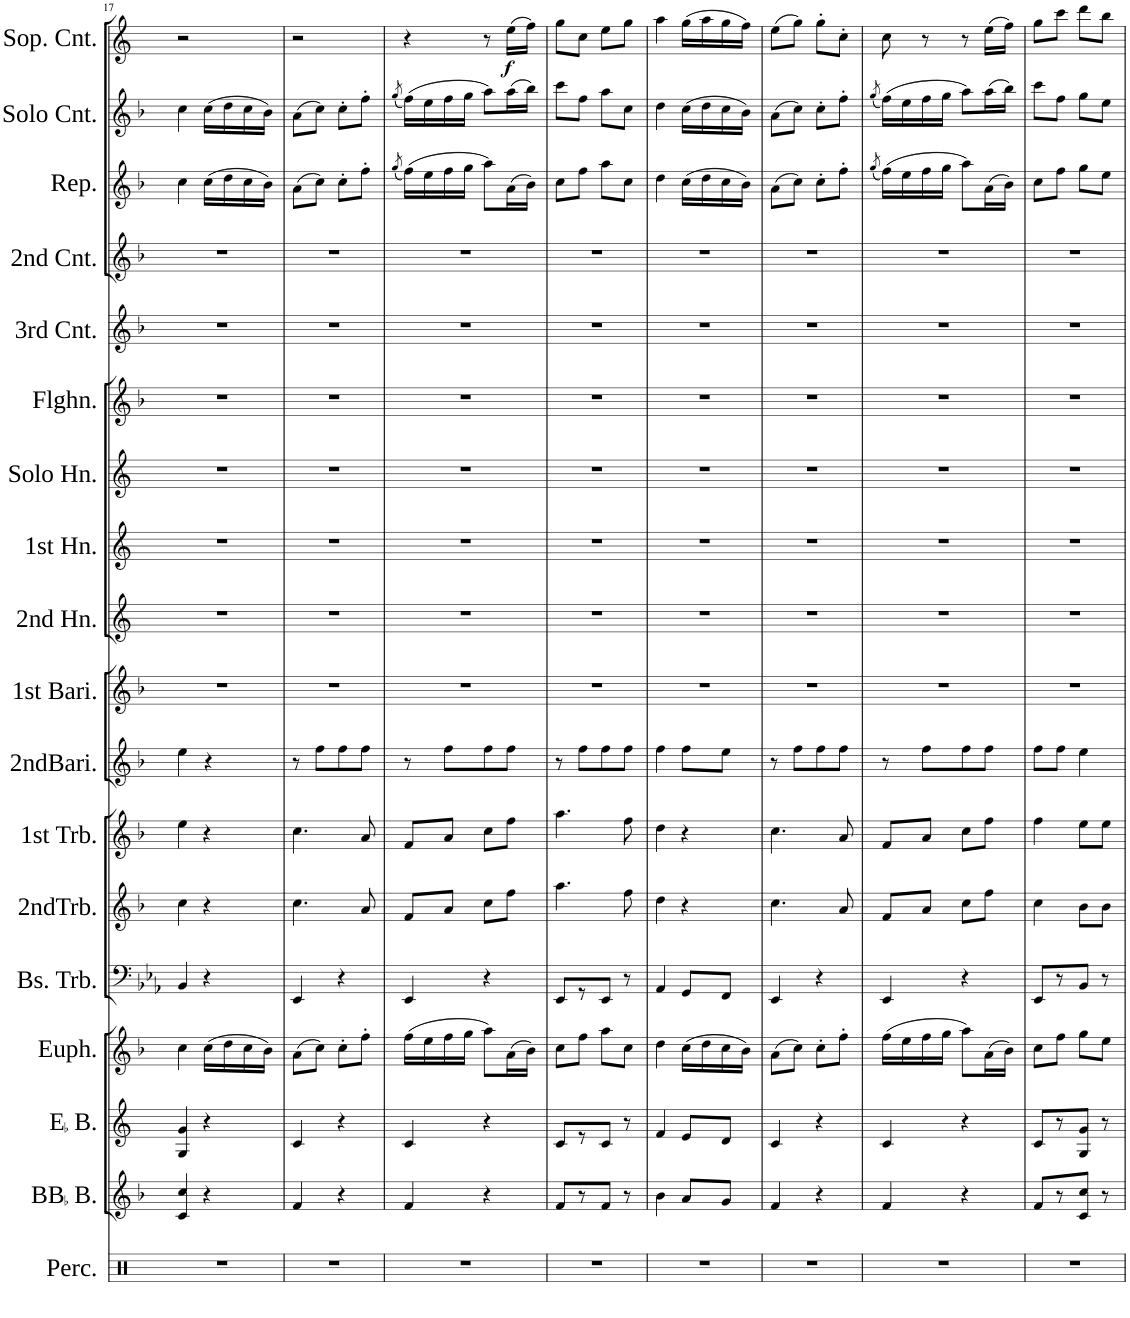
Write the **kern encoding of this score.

**kern	**kern	**kern	**kern	**kern	**kern	**kern	**kern	**kern	**kern	**kern	**kern	**kern	**kern	**kern	**kern	**kern	**kern	**dynam
*part18	*part17	*part16	*part15	*part14	*part13	*part12	*part11	*part10	*part9	*part8	*part7	*part6	*part5	*part4	*part3	*part2	*part1	*part1
*staff18	*staff17	*staff16	*staff15	*staff14	*staff13	*staff12	*staff11	*staff10	*staff9	*staff8	*staff7	*staff6	*staff5	*staff4	*staff3	*staff2	*staff1	*staff1
*I"Percussion	*I"BBaccidentalFlat Bass	*I"EaccidentalFlat Bass	*I"Euphonium	*I"Bass Trombone	*I"2nd Trombone	*I"1st Trombone	*I"2nd Baritone	*I"1st Baritone	*I"2nd Horn	*I"1st Horn	*I"Solo Horn	*I"Flugel Horn	*I"3rd Cornet	*I"2nd Cornet	*I"Repiano	*I"Solo Cornet	*I"Soprano Cornet	*
*I'Perc.	*I'BBaccidentalFlat B.	*I'EaccidentalFlat B.	*I'Euph.	*I'Bs. Trb.	*I'2ndTrb.	*I'1st Trb.	*I'2ndBari.	*I'1st Bari.	*I'2nd Hn.	*I'1st Hn.	*I'Solo Hn.	*I'Flghn.	*I'3rd Cnt.	*I'2nd Cnt.	*I'Rep.	*I'Solo Cnt.	*I'Sop. Cnt.	*
!!LO:PB:g=z
*clefX	*clefG2	*clefG2	*clefG2	*clefF4	*clefG2	*clefG2	*clefG2	*clefG2	*clefG2	*clefG2	*clefG2	*clefG2	*clefG2	*clefG2	*clefG2	*clefG2	*clefG2	*
*	*Trd15c26	*Trd12c21	*Trd8c14	*	*Trd8c14	*Trd8c14	*Trd8c14	*Trd8c14	*Trd5c9	*Trd5c9	*Trd5c9	*Trd1c2	*Trd1c2	*Trd1c2	*Trd1c2	*Trd1c2	*Trd-2c-3	*
*k[]	*k[b-]	*k[]	*k[b-]	*k[b-e-a-]	*k[b-]	*k[b-]	*k[b-]	*k[b-]	*k[]	*k[]	*k[]	*k[b-]	*k[b-]	*k[b-]	*k[b-]	*k[b-]	*k[]	*
*M2/4	*M2/4	*M2/4	*M2/4	*M2/4	*M2/4	*M2/4	*M2/4	*M2/4	*M2/4	*M2/4	*M2/4	*M2/4	*M2/4	*M2/4	*M2/4	*M2/4	*M2/4	*
=17	=17	=17	=17	=17	=17	=17	=17	=17	=17	=17	=17	=17	=17	=17	=17	=17	=17	=17
*	*^	*^	*	*^	*	*	*	*	*	*	*	*	*	*	*	*	*	*
2r	4cc/	4c/	4g/	4G/	4cc\	4BB-/	4ryy	4cc\	4ee\	4ee\	2r	2r	2r	2r	2r	2r	2r	4cc\	4cc\	2r	.
.	4r	4ryy	4r	4ryy	(16cc\LL	4r	4ryy	4r	4r	4r	.	.	.	.	.	.	.	(16cc\LL	(16cc\LL	.	.
.	.	.	.	.	16dd\	.	.	.	.	.	.	.	.	.	.	.	.	16dd\	16dd\	.	.
.	.	.	.	.	16cc\	.	.	.	.	.	.	.	.	.	.	.	.	16cc\	16cc\	.	.
.	.	.	.	.	16b-\JJ)	.	.	.	.	.	.	.	.	.	.	.	.	16b-\JJ)	16b-\JJ)	.	.
*	*v	*v	*	*	*	*v	*v	*	*	*	*	*	*	*	*	*	*	*	*	*	*
*	*	*v	*v	*	*	*	*	*	*	*	*	*	*	*	*	*	*	*	*
=18	=18	=18	=18	=18	=18	=18	=18	=18	=18	=18	=18	=18	=18	=18	=18	=18	=18	=18
2r	4f/	4c/	(8a\L	4EE-/	4.cc\	4.cc\	8r	2r	2r	2r	2r	2r	2r	2r	(8a\L	(8a\L	2r	.
.	.	.	8cc\J)	.	.	.	8ff\L	.	.	.	.	.	.	.	8cc\J)	8cc\J)	.	.
.	4r	4r	8cc'\L	4r	.	.	8ff\	.	.	.	.	.	.	.	8cc'\L	8cc'\L	.	.
.	.	.	8ff'\J	.	8a/	8a/	8ff\J	.	.	.	.	.	.	.	8ff'\J	8ff'\J	.	.
=19	=19	=19	=19	=19	=19	=19	=19	=19	=19	=19	=19	=19	=19	=19	=19	=19	=19	=19
.	.	.	.	.	.	.	.	.	.	.	.	.	.	.	(8qgg/	(8qgg/	.	.
2r	4f/	4c/	(16ff\LL	4EE-/	8f/L	8f/L	8r	2r	2r	2r	2r	2r	2r	2r	(16ff\LL)	(16ff\LL)	4r	.
.	.	.	16ee\	.	.	.	.	.	.	.	.	.	.	.	16ee\	16ee\	.	.
.	.	.	16ff\	.	8a/J	8a/J	8ff\L	.	.	.	.	.	.	.	16ff\	16ff\	.	.
.	.	.	16gg\JJ	.	.	.	.	.	.	.	.	.	.	.	16gg\JJ	16gg\JJ	.	.
.	4r	4r	8aa\L)	4r	8cc\L	8cc\L	8ff\	.	.	.	.	.	.	.	8aa\L)	8aa\L)	8r	.
!	!	!	!	!	!	!	!	!	!	!	!	!	!	!	!	!	!	!LO:DY:b
.	.	.	(16a\L	.	8ff\J	8ff\J	8ff\J	.	.	.	.	.	.	.	(16a\L	(16aa\L	(16ee\LL	f
.	.	.	16b-\JJ)	.	.	.	.	.	.	.	.	.	.	.	16b-\JJ)	16bb-\JJ)	16ff\JJ)	.
=20	=20	=20	=20	=20	=20	=20	=20	=20	=20	=20	=20	=20	=20	=20	=20	=20	=20	=20
2r	8f/L	8c/L	8cc\L	8EE-/L	4.aa\	4.aa\	8r	2r	2r	2r	2r	2r	2r	2r	8cc\L	8ccc\L	8gg\L	.
.	8r	8r	8ff\J	8r	.	.	8ff\L	.	.	.	.	.	.	.	8ff\J	8ff\J	8cc\J	.
.	8f/J	8c/J	8aa\L	8EE-/J	.	.	8ff\	.	.	.	.	.	.	.	8aa\L	8aa\L	8ee\L	.
.	8r	8r	8cc\J	8r	8ff\	8ff\	8ff\J	.	.	.	.	.	.	.	8cc\J	8cc\J	8gg\J	.
=21	=21	=21	=21	=21	=21	=21	=21	=21	=21	=21	=21	=21	=21	=21	=21	=21	=21	=21
2r	4b-\	4f/	4dd\	4AA-/	4dd\	4dd\	4ff\	2r	2r	2r	2r	2r	2r	2r	4dd\	4dd\	4aa\	.
.	8a/L	8e/L	(16cc\LL	8GG/L	4r	4r	8ff\L	.	.	.	.	.	.	.	(16cc\LL	(16cc\LL	(16gg\LL	.
.	.	.	16dd\	.	.	.	.	.	.	.	.	.	.	.	16dd\	16dd\	16aa\	.
.	8g/J	8d/J	16cc\	8FF/J	.	.	8ee\J	.	.	.	.	.	.	.	16cc\	16cc\	16gg\	.
.	.	.	16b-\JJ)	.	.	.	.	.	.	.	.	.	.	.	16b-\JJ)	16b-\JJ)	16ff\JJ)	.
=22	=22	=22	=22	=22	=22	=22	=22	=22	=22	=22	=22	=22	=22	=22	=22	=22	=22	=22
2r	4f/	4c/	(8a\L	4EE-/	4.cc\	4.cc\	8r	2r	2r	2r	2r	2r	2r	2r	(8a\L	(8a\L	(8ee\L	.
.	.	.	8cc\J)	.	.	.	8ff\L	.	.	.	.	.	.	.	8cc\J)	8cc\J)	8gg\J)	.
.	4r	4r	8cc'\L	4r	.	.	8ff\	.	.	.	.	.	.	.	8cc'\L	8cc'\L	8gg'\L	.
.	.	.	8ff'\J	.	8a/	8a/	8ff\J	.	.	.	.	.	.	.	8ff'\J	8ff'\J	8cc'\J	.
=23	=23	=23	=23	=23	=23	=23	=23	=23	=23	=23	=23	=23	=23	=23	=23	=23	=23	=23
.	.	.	.	.	.	.	.	.	.	.	.	.	.	.	(8qgg/	(8qgg/	.	.
2r	4f/	4c/	(16ff\LL	4EE-/	8f/L	8f/L	8r	2r	2r	2r	2r	2r	2r	2r	(16ff\LL)	(16ff\LL)	8cc\	.
.	.	.	16ee\	.	.	.	.	.	.	.	.	.	.	.	16ee\	16ee\	.	.
.	.	.	16ff\	.	8a/J	8a/J	8ff\L	.	.	.	.	.	.	.	16ff\	16ff\	8r	.
.	.	.	16gg\JJ	.	.	.	.	.	.	.	.	.	.	.	16gg\JJ	16gg\JJ	.	.
.	4r	4r	8aa\L)	4r	8cc\L	8cc\L	8ff\	.	.	.	.	.	.	.	8aa\L)	8aa\L)	8r	.
.	.	.	(16a\L	.	8ff\J	8ff\J	8ff\J	.	.	.	.	.	.	.	(16a\L	(16aa\L	(16ee\LL	.
.	.	.	16b-\JJ)	.	.	.	.	.	.	.	.	.	.	.	16b-\JJ)	16bb-\JJ)	16ff\JJ)	.
=24	=24	=24	=24	=24	=24	=24	=24	=24	=24	=24	=24	=24	=24	=24	=24	=24	=24	=24
*	*^	*^	*	*^	*	*	*	*	*	*	*	*	*	*	*	*	*	*
2r	8f/L	8ryy	8c/L	8ryy	8cc\L	8EE-/L	4.ryy	4cc\	4ff\	8ff\L	2r	2r	2r	2r	2r	2r	2r	8cc\L	8ccc\L	8gg\L	.
.	8r	8ryy	8r	8ryy	8ff\J	8r	.	.	.	8ff\J	.	.	.	.	.	.	.	8ff\J	8ff\J	8ccc\J	.
.	8cc/J	8c/	8g/J	8G/	8gg\L	8BB-/J	.	8b-\L	8ee\L	4ee\	.	.	.	.	.	.	.	8gg\L	8gg\L	8ddd\L	.
.	8r	8ryy	8r	8ryy	8ee\J	8r	8ryy	8b-\J	8ee\J	.	.	.	.	.	.	.	.	8ee\J	8ee\J	8bb\J	.
*	*v	*v	*	*	*	*v	*v	*	*	*	*	*	*	*	*	*	*	*	*	*	*
*	*	*v	*v	*	*	*	*	*	*	*	*	*	*	*	*	*	*	*	*
=	=	=	=	=	=	=	=	=	=	=	=	=	=	=	=	=	=	=
*-	*-	*-	*-	*-	*-	*-	*-	*-	*-	*-	*-	*-	*-	*-	*-	*-	*-	*-
